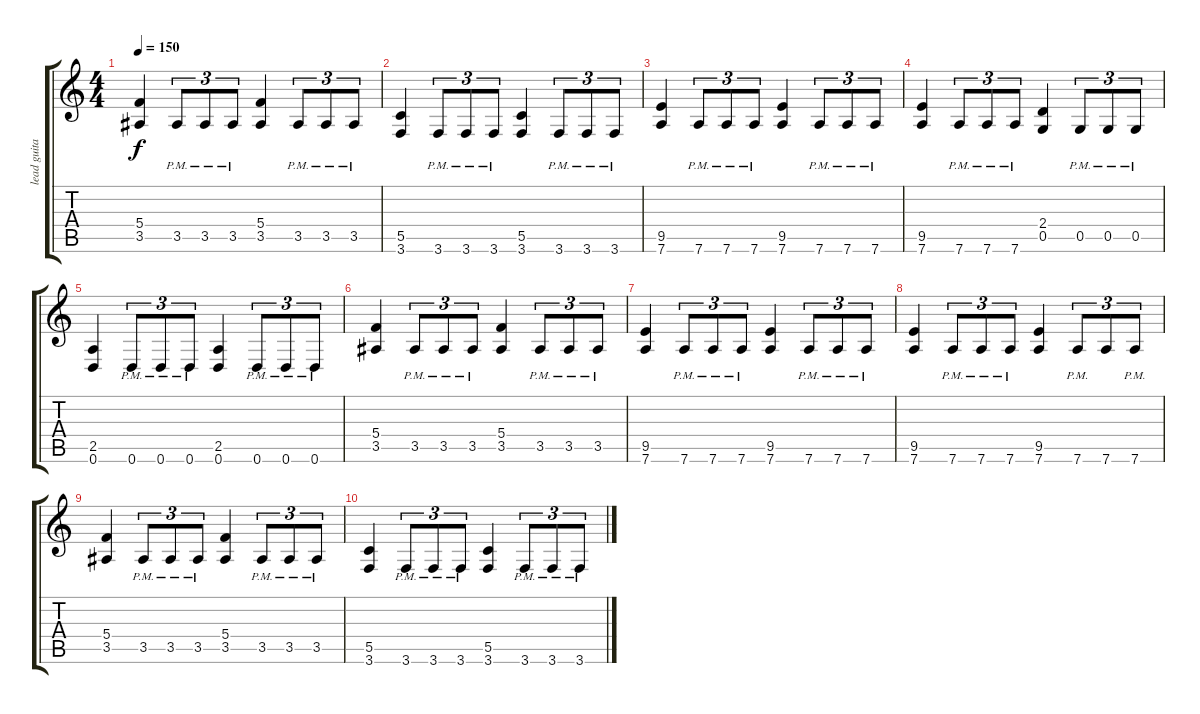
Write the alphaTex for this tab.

\track ("lead guitar" "lead guita") {instrument distortionguitar}
\staff {score tabs}
\tuning (D4 A3 F3 C3 G2 D2) {hide}
\ts (4 4)
\tempo 150
\clef g2
\ks c
(5.4 3.5).4{dy f} 3.5{pm}.8{tu (3 2)} 3.5{pm}.8{tu (3 2)} 3.5{pm}.8{tu (3 2)} (5.4 3.5).4 3.5{pm}.8{tu (3 2)} 3.5{pm}.8{tu (3 2)} 3.5{pm}.8{tu (3 2)} |
(5.5 3.6).4 3.6{pm}.8{tu (3 2)} 3.6{pm}.8{tu (3 2)} 3.6{pm}.8{tu (3 2)} (5.5 3.6).4 3.6{pm}.8{tu (3 2)} 3.6{pm}.8{tu (3 2)} 3.6{pm}.8{tu (3 2)} |
(9.5 7.6).4{volume 10} 7.6{pm}.8{tu (3 2)} 7.6{pm}.8{tu (3 2)} 7.6{pm}.8{tu (3 2)} (9.5 7.6).4 7.6{pm}.8{tu (3 2)} 7.6{pm}.8{tu (3 2)} 7.6{pm}.8{tu (3 2)} |
(9.5 7.6).4 7.6{pm}.8{tu (3 2)} 7.6{pm}.8{tu (3 2)} 7.6{pm}.8{tu (3 2)} (2.4 0.5).4 0.5{pm}.8{tu (3 2)} 0.5{pm}.8{tu (3 2)} 0.5{pm}.8{tu (3 2)} |
(2.5 0.6).4 0.6{pm}.8{tu (3 2)} 0.6{pm}.8{tu (3 2)} 0.6{pm}.8{tu (3 2)} (2.5 0.6).4 0.6{pm}.8{tu (3 2)} 0.6{pm}.8{tu (3 2)} 0.6{pm}.8{tu (3 2)} |
(5.4 3.5).4 3.5{pm}.8{tu (3 2)} 3.5{pm}.8{tu (3 2)} 3.5{pm}.8{tu (3 2)} (5.4 3.5).4 3.5{pm}.8{tu (3 2)} 3.5{pm}.8{tu (3 2)} 3.5{pm}.8{tu (3 2)} |
(9.5 7.6).4{volume 7} 7.6{pm}.8{tu (3 2)} 7.6{pm}.8{tu (3 2)} 7.6{pm}.8{tu (3 2)} (9.5 7.6).4 7.6{pm}.8{tu (3 2)} 7.6{pm}.8{tu (3 2)} 7.6{pm}.8{tu (3 2)} |
(9.5 7.6).4 7.6{pm}.8{tu (3 2)} 7.6{pm}.8{tu (3 2)} 7.6{pm}.8{tu (3 2)} (9.5 7.6).4 7.6{pm}.8{tu (3 2)} 7.6.8{tu (3 2)} 7.6{pm}.8{tu (3 2)} |
(5.4 3.5).4 3.5{pm}.8{tu (3 2)} 3.5{pm}.8{tu (3 2)} 3.5{pm}.8{tu (3 2)} (5.4 3.5).4 3.5{pm}.8{tu (3 2)} 3.5{pm}.8{tu (3 2)} 3.5{pm}.8{tu (3 2)} |
(5.5 3.6).4 3.6{pm}.8{tu (3 2)} 3.6{pm}.8{tu (3 2)} 3.6{pm}.8{tu (3 2)} (5.5 3.6).4 3.6{pm}.8{tu (3 2)} 3.6{pm}.8{tu (3 2)} 3.6{pm}.8{tu (3 2)}
